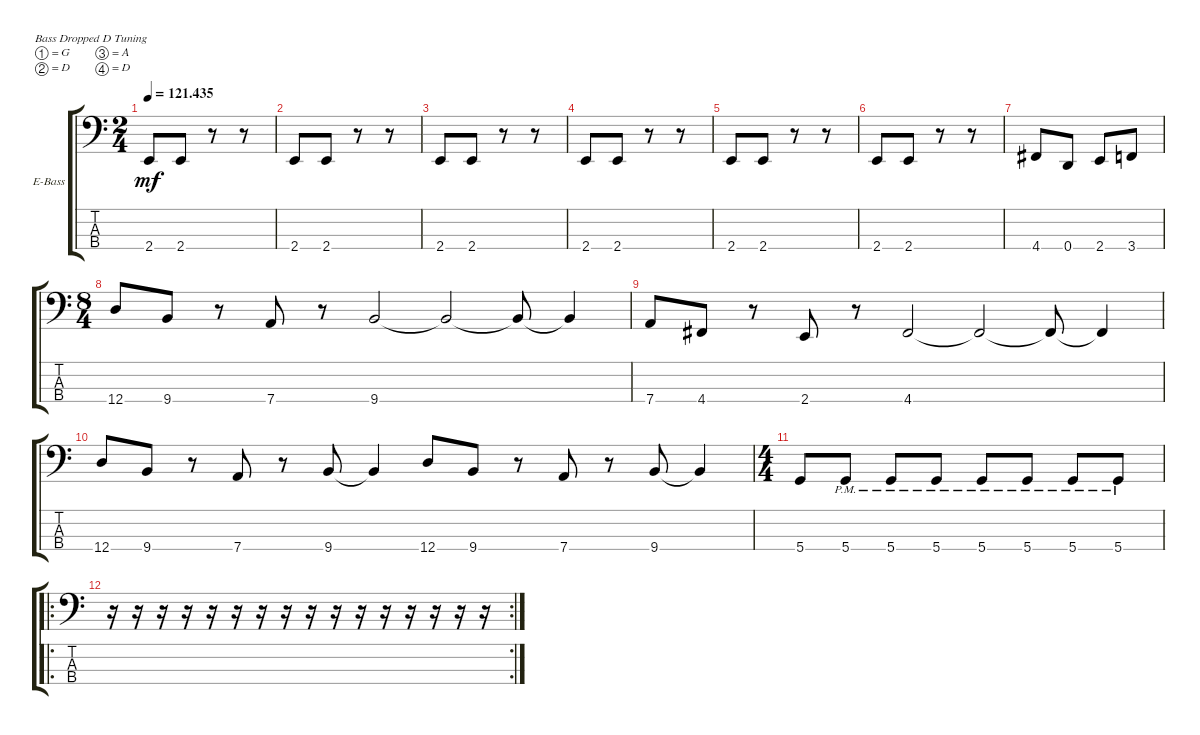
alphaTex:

\bracketExtendMode groupsimilarinstruments
\firstSystemTrackNameOrientation horizontal
\otherSystemsTrackNameOrientation horizontal
\track ("Electric Bass" "E-Bass") {instrument electricbassfinger}
\staff {score tabs}
\tuning (G2 D2 A1 D1)
\ts (2 4)
\tempo
121.435
\accidentals auto
\clef f4
\ottava regular
\simile none
\ks c
2.4.8{dy mf} 2.4.8 r.8 r.8 |
2.4.8 2.4.8 r.8 r.8 |
2.4.8 2.4.8 r.8 r.8 |
2.4.8 2.4.8 r.8 r.8 |
2.4.8 2.4.8 r.8 r.8 |
2.4.8 2.4.8 r.8 r.8 |
4.4.8 0.4.8 2.4.8 3.4.8 |
\ts (8 4)
12.4.8 9.4.8 r.8 7.4.8 r.8 9.4.2 9.4{t}.2 9.4{t}.8 9.4{t}.4 |
7.4.8 4.4.8 r.8 2.4.8 r.8 4.4.2 4.4{t}.2 4.4{t}.8 4.4{t}.4 |
12.4.8 9.4.8 r.8 7.4.8 r.8 9.4.8 9.4{t}.4 12.4.8 9.4.8 r.8 7.4.8 r.8 9.4.8 9.4{t}.4 |
\ts (4 4)
5.4.8 5.4{pm}.8 5.4{pm}.8 5.4{pm}.8 5.4{pm}.8 5.4{pm}.8 5.4{pm}.8 5.4{pm}.8 |
\ro
\rc 2
r.16 r.16 r.16 r.16 r.16 r.16 r.16 r.16 r.16 r.16 r.16 r.16 r.16 r.16 r.16 r.16
